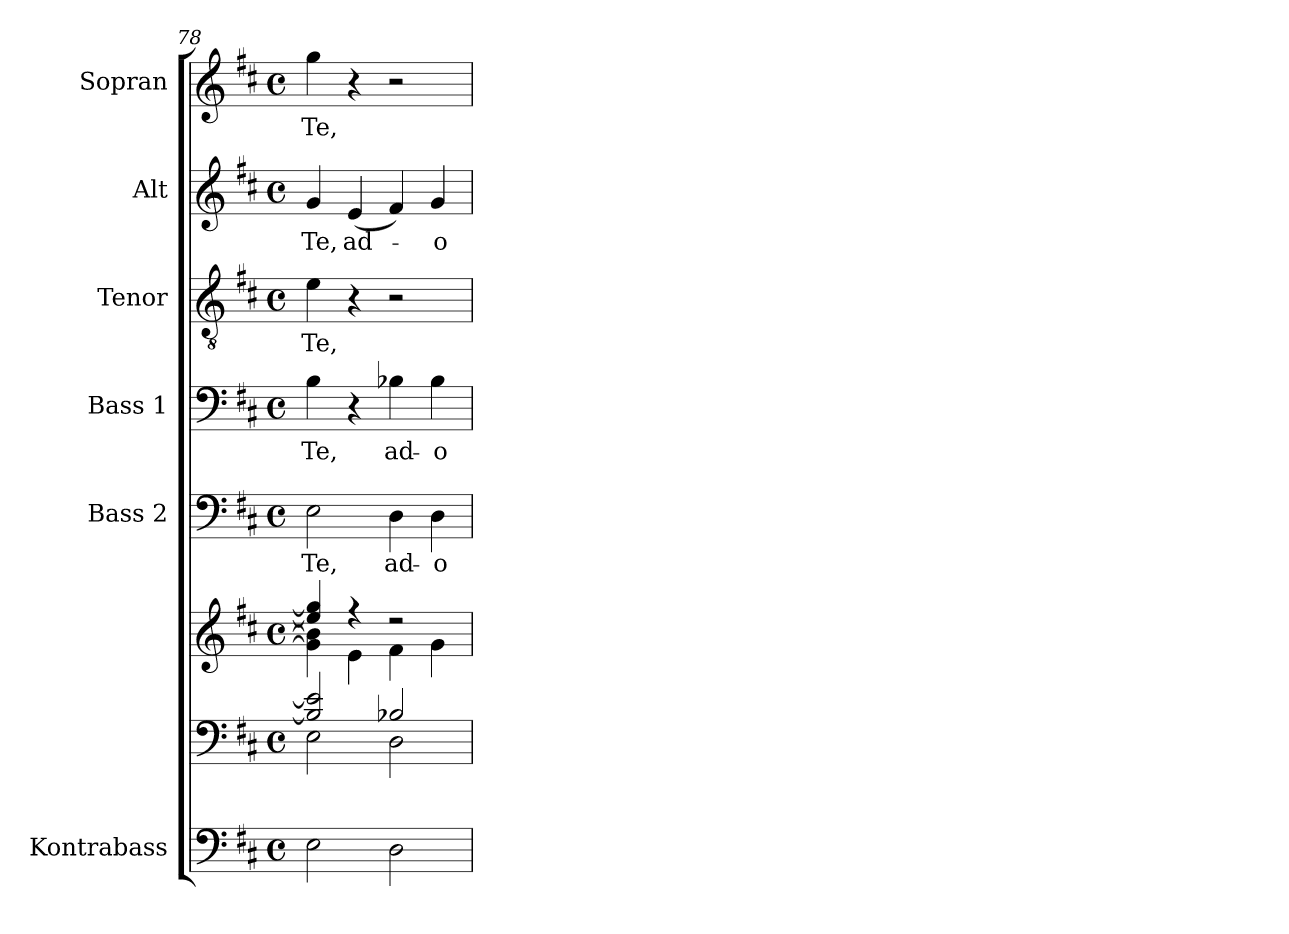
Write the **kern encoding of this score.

**kern	**kern	**kern	**kern	**text	**kern	**text	**kern	**text	**kern	**text	**kern	**text
*part7	*part6	*part6	*part5	*part5	*part4	*part4	*part3	*part3	*part2	*part2	*part1	*part1
*staff8	*staff7	*staff6	*staff5	*staff5	*staff4	*staff4	*staff3	*staff3	*staff2	*staff2	*staff1	*staff1
*I"Kontrabass	*	*	*I"Bass 2	*	*I"Bass 1	*	*I"Tenor	*	*I"Alt	*	*I"Sopran	*
*I'Kb.	*	*	*I'B. 2	*	*I'B. 1	*	*I'T.	*	*I'A.	*	*I'S.	*
!!LO:LB:g=z
*clefF4	*clefF4	*clefG2	*clefF4	*	*clefF4	*	*clefGv2	*	*clefG2	*	*clefG2	*
*ITrd7c12	*	*	*	*	*	*	*	*	*	*	*	*
*k[f#c#]	*k[f#c#]	*k[f#c#]	*k[f#c#]	*	*k[f#c#]	*	*k[f#c#]	*	*k[f#c#]	*	*k[f#c#]	*
*D:	*D:	*D:	*D:	*	*D:	*	*D:	*	*D:	*	*D:	*
*M4/4	*M4/4	*M4/4	*M4/4	*	*M4/4	*	*M4/4	*	*M4/4	*	*M4/4	*
*met(c)	*met(c)	*met(c)	*met(c)	*	*met(c)	*	*met(c)	*	*met(c)	*	*met(c)	*
=78	=78	=78	=78	=78	=78	=78	=78	=78	=78	=78	=78	=78
*	*^	*^	*	*	*	*	*	*	*	*	*	*
!	!	!	!	!	!	!LO:LY:b	!	!LO:LY:b	!	!LO:LY:b	!	!LO:LY:b	!	!LO:LY:b
2EE\	2B/] 2e/]	2E\	4ee/] 4gg/]	4g\] 4b\]	2E\	Te,	4B\	Te,	4e\	Te,	4g/	Te,	4gg\	Te,
!	!	!	!	!	!	!	!	!	!	!	!	!LO:LY:b	!	!
.	.	.	4ree	4e\	.	.	4r	.	4r	.	(<4e/	ad-	4r	.
!	!	!	!	!	!	!LO:LY:b	!	!LO:LY:b	!	!	!	!	!	!
2DD\	2B-X/	2D\	2rdd	4f#\	4D\	ad-	4B-X\	ad-	2r	.	4f#/)	.	2r	.
!	!	!	!	!	!	!LO:LY:b	!	!LO:LY:b	!	!	!	!LO:LY:b	!	!
.	.	.	.	4g\	4D\	-o-	4B-\	-o-	.	.	4g/	-o-	.	.
*	*v	*v	*	*	*	*	*	*	*	*	*	*	*	*
*	*	*v	*v	*	*	*	*	*	*	*	*	*	*
=	=	=	=	=	=	=	=	=	=	=	=	=
*-	*-	*-	*-	*-	*-	*-	*-	*-	*-	*-	*-	*-
